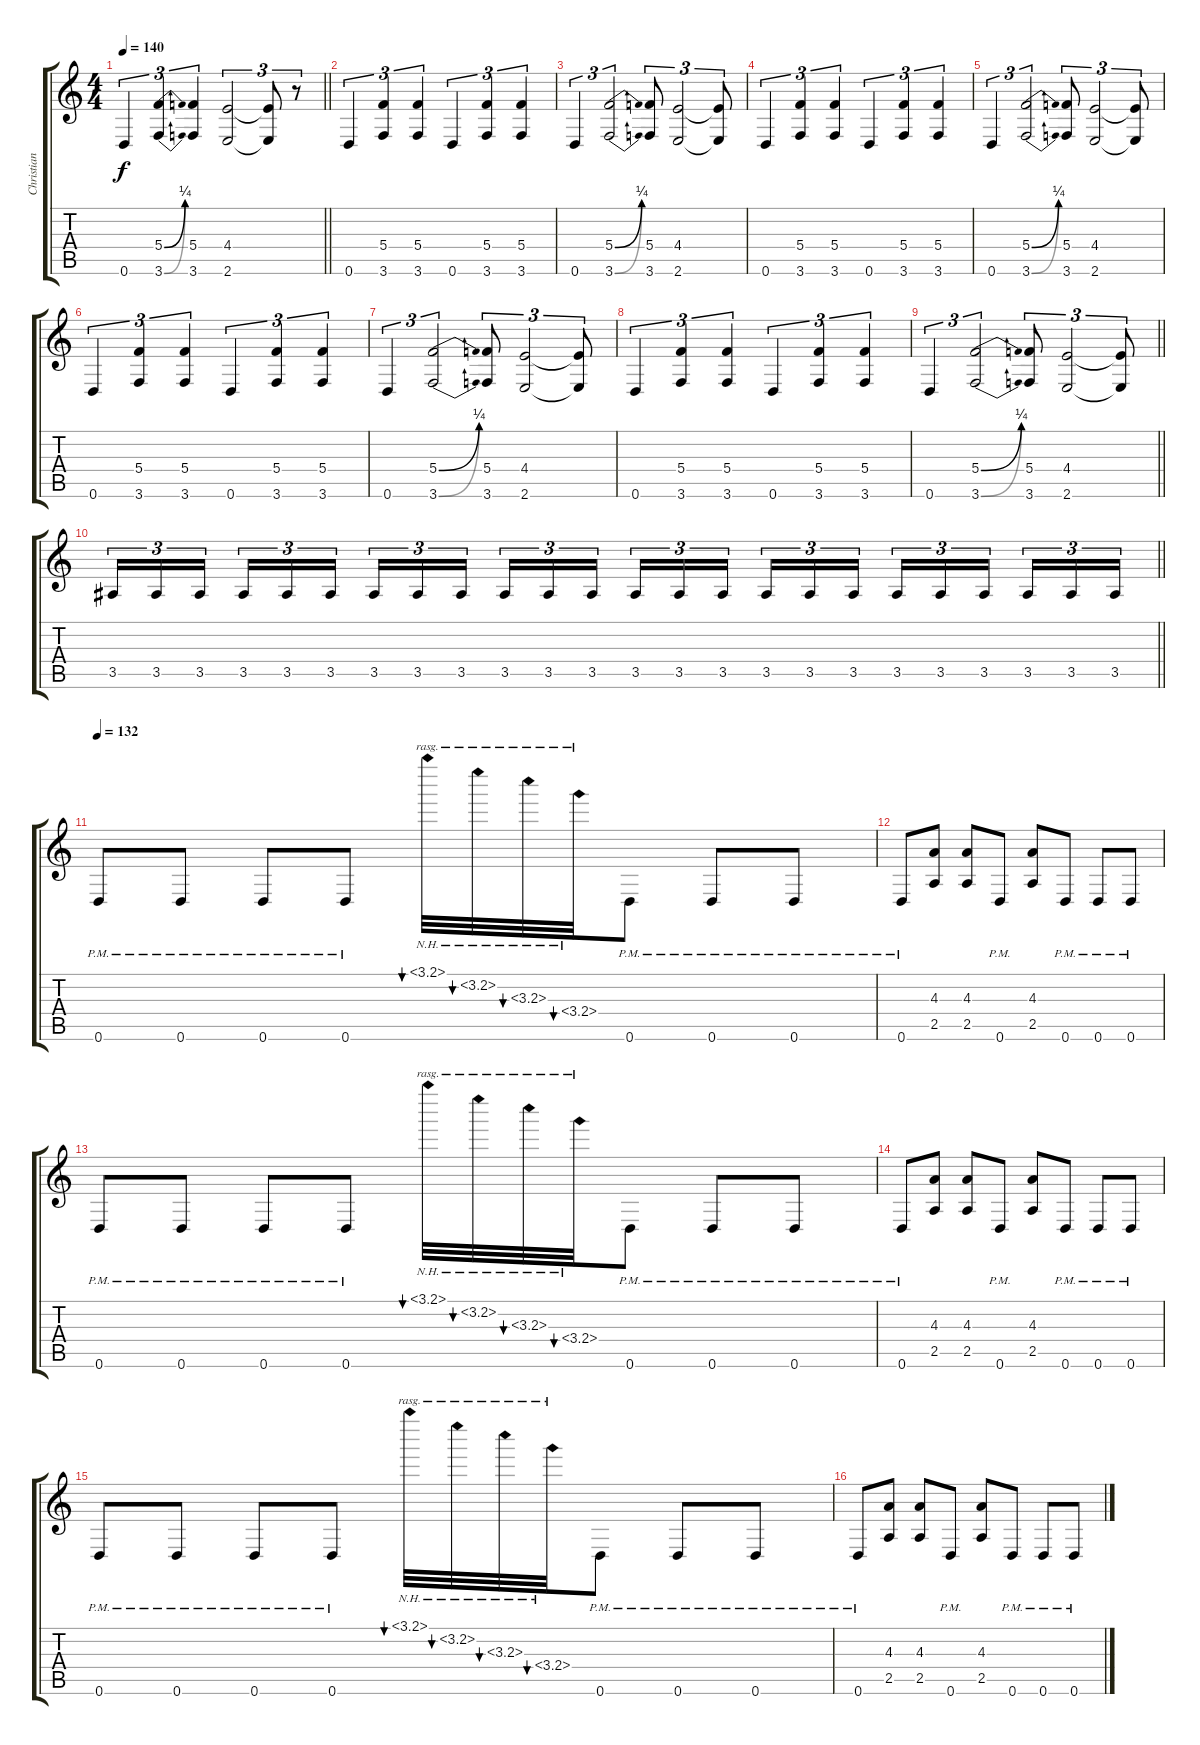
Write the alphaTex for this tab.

\track ("Christian Andreu" "Christian ") {instrument distortionguitar}
\staff {score tabs}
\tuning (D4 A3 F3 C3 G2 D2) {hide}
\ts (4 4)
\tempo 140
\clef g2
\barLineRight lightlight
\ks c
0.6.4{tu (3 2) dy f} (5.4{be (bend 0 0 60 1)} 3.6{be (bend 0 0 60 1)}).4{tu (3 2)} (5.4 3.6).4{tu (3 2)} (4.4 2.6).2{tu (3 2)} (4.4{t} 2.6{t}).8{tu (3 2)} r.8{tu (3 2)} |
0.6.4{tu (3 2)} (5.4 3.6).4{tu (3 2)} (5.4 3.6).4{tu (3 2)} 0.6.4{tu (3 2)} (5.4 3.6).4{tu (3 2)} (5.4 3.6).4{tu (3 2)} |
0.6.4{tu (3 2)} (5.4{be (bend 0 0 60 1)} 3.6{be (bend 0 0 60 1)}).2{tu (3 2)} (5.4 3.6).8{tu (3 2)} (4.4 2.6).2{tu (3 2)} (4.4{t} 2.6{t}).8{tu (3 2)} |
0.6.4{tu (3 2)} (5.4 3.6).4{tu (3 2)} (5.4 3.6).4{tu (3 2)} 0.6.4{tu (3 2)} (5.4 3.6).4{tu (3 2)} (5.4 3.6).4{tu (3 2)} |
0.6.4{tu (3 2)} (5.4{be (bend 0 0 60 1)} 3.6{be (bend 0 0 60 1)}).2{tu (3 2)} (5.4 3.6).8{tu (3 2)} (4.4 2.6).2{tu (3 2)} (4.4{t} 2.6{t}).8{tu (3 2)} |
0.6.4{tu (3 2)} (5.4 3.6).4{tu (3 2)} (5.4 3.6).4{tu (3 2)} 0.6.4{tu (3 2)} (5.4 3.6).4{tu (3 2)} (5.4 3.6).4{tu (3 2)} |
0.6.4{tu (3 2)} (5.4{be (bend 0 0 60 1)} 3.6{be (bend 0 0 60 1)}).2{tu (3 2)} (5.4 3.6).8{tu (3 2)} (4.4 2.6).2{tu (3 2)} (4.4{t} 2.6{t}).8{tu (3 2)} |
0.6.4{tu (3 2)} (5.4 3.6).4{tu (3 2)} (5.4 3.6).4{tu (3 2)} 0.6.4{tu (3 2)} (5.4 3.6).4{tu (3 2)} (5.4 3.6).4{tu (3 2)} |
\barLineRight lightlight
0.6.4{tu (3 2)} (5.4{be (bend 0 0 60 1)} 3.6{be (bend 0 0 60 1)}).2{tu (3 2)} (5.4 3.6).8{tu (3 2)} (4.4 2.6).2{tu (3 2)} (4.4{t} 2.6{t}).8{tu (3 2)} |
\barLineRight lightlight
3.5.16{tu (3 2)} 3.5.16{tu (3 2)} 3.5.16{tu (3 2) beam splitsecondary} 3.5.16{tu (3 2)} 3.5.16{tu (3 2)} 3.5.16{tu (3 2)} 3.5.16{tu (3 2)} 3.5.16{tu (3 2)} 3.5.16{tu (3 2) beam splitsecondary} 3.5.16{tu (3 2)} 3.5.16{tu (3 2)} 3.5.16{tu (3 2)} 3.5.16{tu (3 2)} 3.5.16{tu (3 2)} 3.5.16{tu (3 2) beam splitsecondary} 3.5.16{tu (3 2)} 3.5.16{tu (3 2)} 3.5.16{tu (3 2)} 3.5.16{tu (3 2)} 3.5.16{tu (3 2)} 3.5.16{tu (3 2) beam splitsecondary} 3.5.16{tu (3 2)} 3.5.16{tu (3 2)} 3.5.16{tu (3 2)} |
\section ("" "")
\tempo 132
0.6{pm}.8 0.6{pm}.8 0.6{pm}.8 0.6{pm}.8 3.1{nh}.32{bu 60 rasg ii} 3.2{nh}.32{bu 120 rasg ii} 3.3{nh}.32{bu 120 rasg ii} 3.4{nh}.32{bu 120 rasg ii} 0.6{pm}.8 0.6{pm}.8 0.6{pm}.8 |
0.6{pm}.8 (4.3 2.5).8 (4.3 2.5).8 0.6{pm}.8 (4.3 2.5).8 0.6{pm}.8 0.6{pm}.8 0.6{pm}.8 |
0.6{pm}.8 0.6{pm}.8 0.6{pm}.8 0.6{pm}.8 3.1{nh}.32{bu 120 rasg ii} 3.2{nh}.32{bu 120 rasg ii} 3.3{nh}.32{bu 120 rasg ii} 3.4{nh}.32{bu 120 rasg ii} 0.6{pm}.8 0.6{pm}.8 0.6{pm}.8 |
0.6{pm}.8 (4.3 2.5).8 (4.3 2.5).8 0.6{pm}.8 (4.3 2.5).8 0.6{pm}.8 0.6{pm}.8 0.6{pm}.8 |
0.6{pm}.8 0.6{pm}.8 0.6{pm}.8 0.6{pm}.8 3.1{nh}.32{bu 120 rasg ii} 3.2{nh}.32{bu 120 rasg ii} 3.3{nh}.32{bu 120 rasg ii} 3.4{nh}.32{bu 120 rasg ii} 0.6{pm}.8 0.6{pm}.8 0.6{pm}.8 |
0.6{pm}.8 (4.3 2.5).8 (4.3 2.5).8 0.6{pm}.8 (4.3 2.5).8 0.6{pm}.8 0.6{pm}.8 0.6{pm}.8
